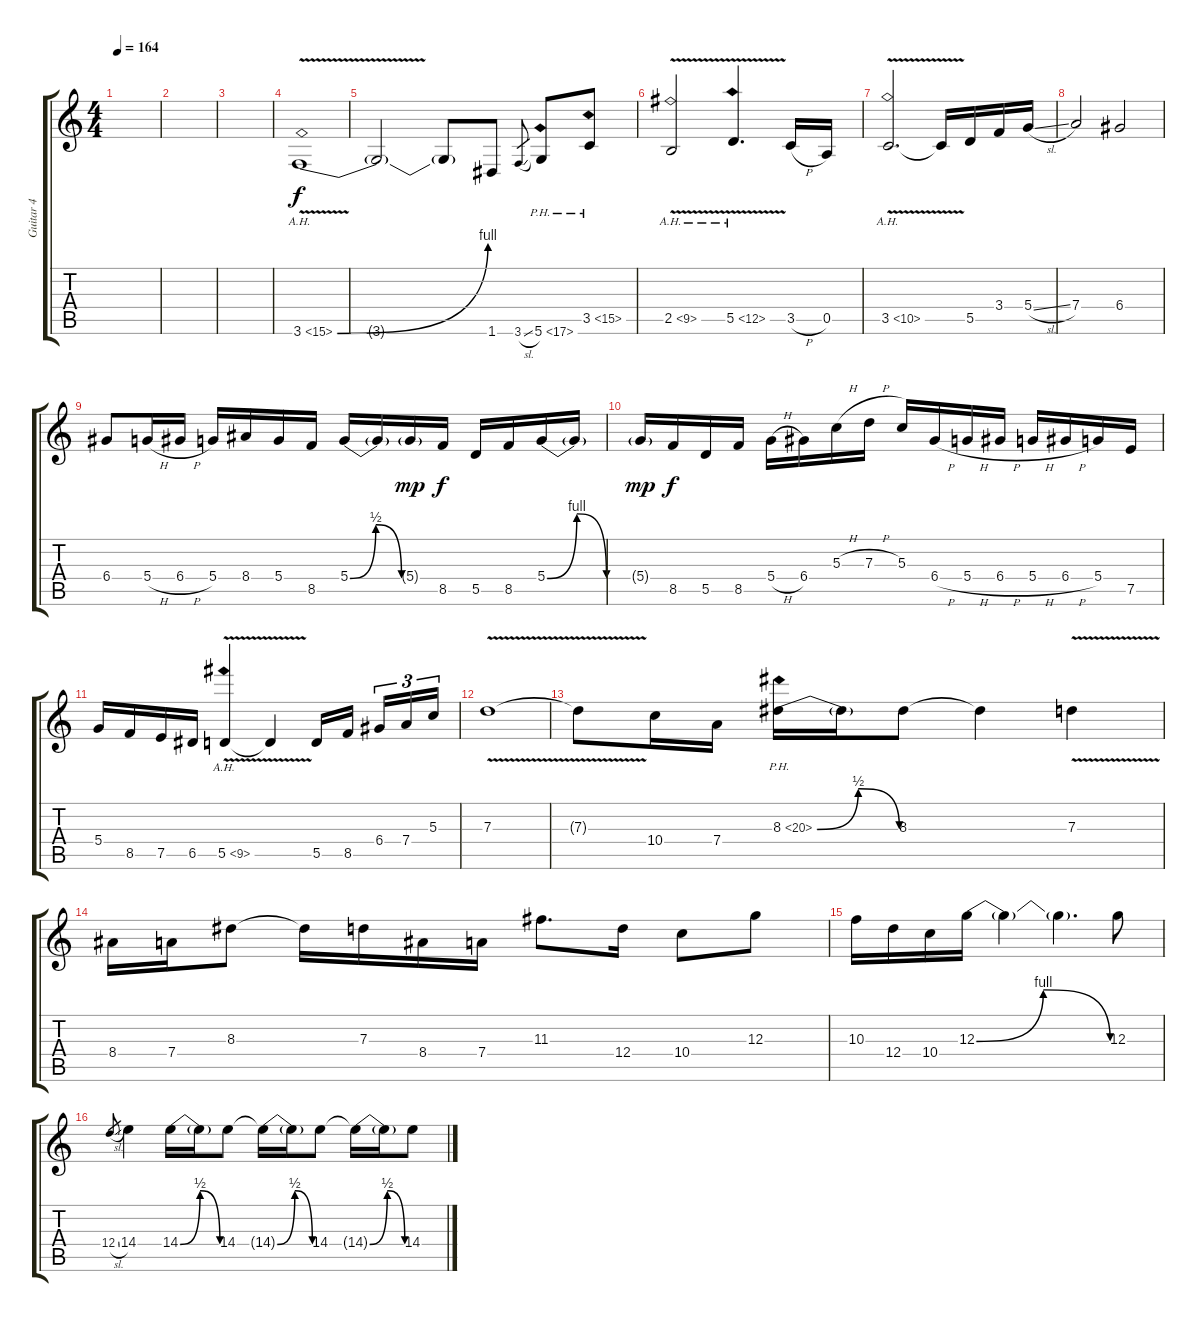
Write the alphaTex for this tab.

\track ("Guitar 4" "Guitar 4") {instrument distortionguitar}
\staff {score tabs}
\tuning (E4 B3 G3 D3 A2 D2) {hide}
\ts (4 4)
\tempo 164
\clef g2
\ks c
|
|
|
3.6{be (bend 0 0 60 4) ah 12 v}.1 |
3.6{t}.2 3.6{t}.8 1.6.8 3.6{sl}.8{gr} 5.6{ph 12}.8 3.5{ph 12}.8 |
2.5{ah 7 v}.2 5.5{ah 7 v}.4{d} 3.5{h}.16 0.5.16 |
3.5{ah 7 v}.2{d} 3.5{t}.16 5.5.16 3.4.16 5.4{sl}.16 |
7.4.2 6.4.2 |
6.4.8 5.4{h}.16 6.4{h}.16 5.4.16 8.4.16 5.4.16 8.5.16 5.4{be (bendrelease 0 0 15 2 15 2 60 0)}.16 5.4{t}.16 5.4{g}.16{dy mp} 8.5.16{dy f} 5.5.16 8.5.16 5.4{be (bendrelease 0 0 15 4 15 4 60 0)}.16 5.4{t}.16 |
5.4{g}.16{dy mp} 8.5.16{dy f} 5.5.16 8.5.16 5.4{h}.16 6.4.16 5.3{h}.16 7.3{h}.16 5.3.16 6.4{h}.16 5.4{h}.16 6.4{h}.16 5.4{h}.16 6.4{h}.16 5.4.16 7.5.16 |
5.4.16 8.5.16 7.5.16 6.5.16 5.5{ah 4 v}.4 5.5{t}.4 5.5.16 8.5.16{beam splitsecondary} 6.4.16{tu (3 2)} 7.4.16{tu (3 2)} 5.3.16{tu (3 2)} |
7.3{v}.1 |
7.3{t}.8 10.4.16 7.4.16 8.3{be (bendrelease 0 0 15 2 15 2 60 0) ph 12}.16 8.3{t}.16 8.3.8 8.3{t}.4 7.3{v}.4 |
8.4.16 7.4.16 8.3.8 8.3{t}.16 7.3.16 8.4.16 7.4.16 11.3.8{d} 12.4.16 10.4.8 12.3.8 |
10.3.16 12.4.16 10.4.16 12.3{be (bendrelease 0 0 15 4 15 4 60 0)}.16 12.3{t}.4 12.3{t}.4{d} 12.3.8 |
12.4{sl}.8{gr} 14.4.4 14.4{be (bendrelease 0 0 15 2 15 2 60 0)}.16 14.4{t}.16 14.4.8 14.4{be (bendrelease 0 0 15 2 15 2 60 0) t}.16 14.4{t}.16 14.4.8 14.4{be (bendrelease 0 0 15 2 15 2 60 0) t}.16 14.4{t}.16 14.4.8
